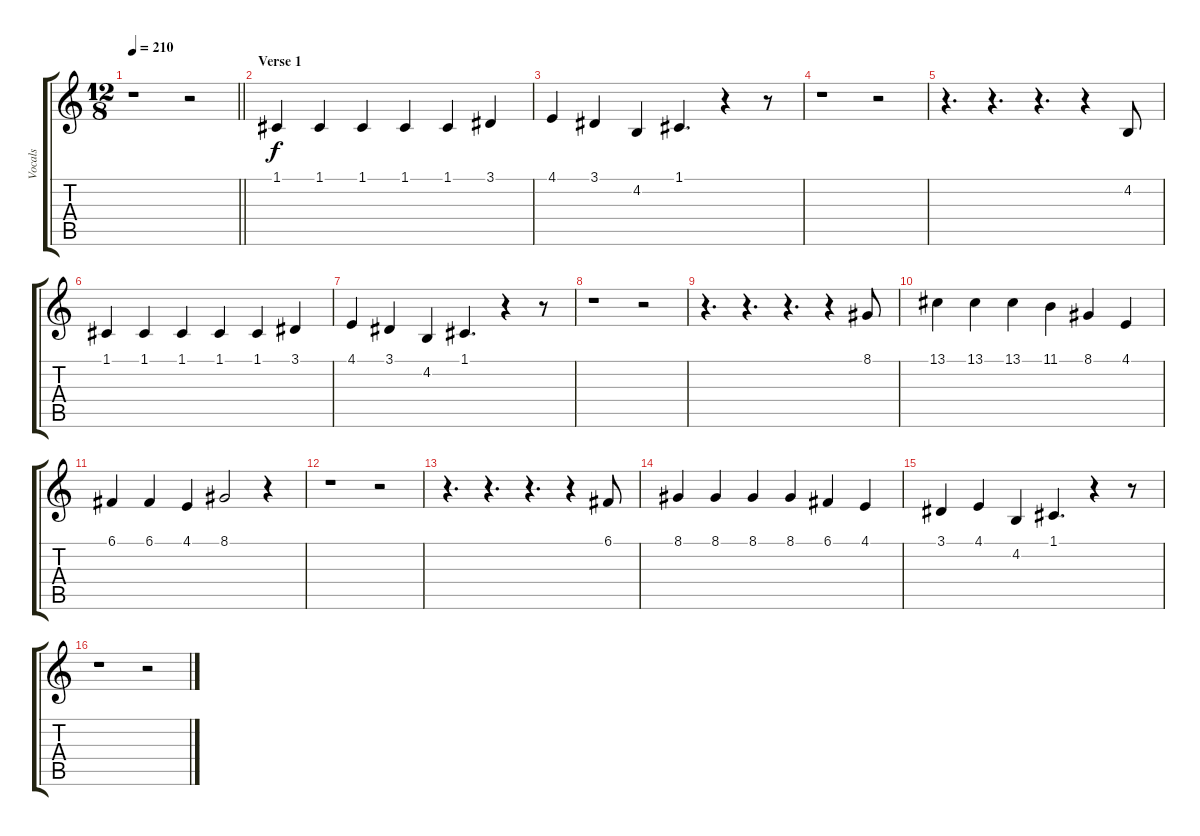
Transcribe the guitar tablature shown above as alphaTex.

\track ("Vocals" "Vocals") {instrument lead6voice}
\staff {score tabs}
\tuning (C4 G3 Eb3 Bb2 F2 C2) {hide}
\ts (12 8)
\tempo 210
\clef g2
\barLineRight lightlight
\ks c
r.1{dy f} r.2 |
\section ("" "Verse 1")
1.1.4 1.1.4 1.1.4 1.1.4 1.1.4 3.1.4 |
4.1.4 3.1.4 4.2.4 1.1.4{d} r.4 r.8 |
r.1 r.2 |
r.4{d} r.4{d} r.4{d} r.4 4.2.8 |
1.1.4 1.1.4 1.1.4 1.1.4 1.1.4 3.1.4 |
4.1.4 3.1.4 4.2.4 1.1.4{d} r.4 r.8 |
r.1 r.2 |
r.4{d} r.4{d} r.4{d} r.4 8.1.8 |
13.1.4 13.1.4 13.1.4 11.1.4 8.1.4 4.1.4 |
6.1.4 6.1.4 4.1.4 8.1.2 r.4 |
r.1 r.2 |
r.4{d} r.4{d} r.4{d} r.4 6.1.8 |
8.1.4 8.1.4 8.1.4 8.1.4 6.1.4 4.1.4 |
3.1.4 4.1.4 4.2.4 1.1.4{d} r.4 r.8 |
r.1 r.2
